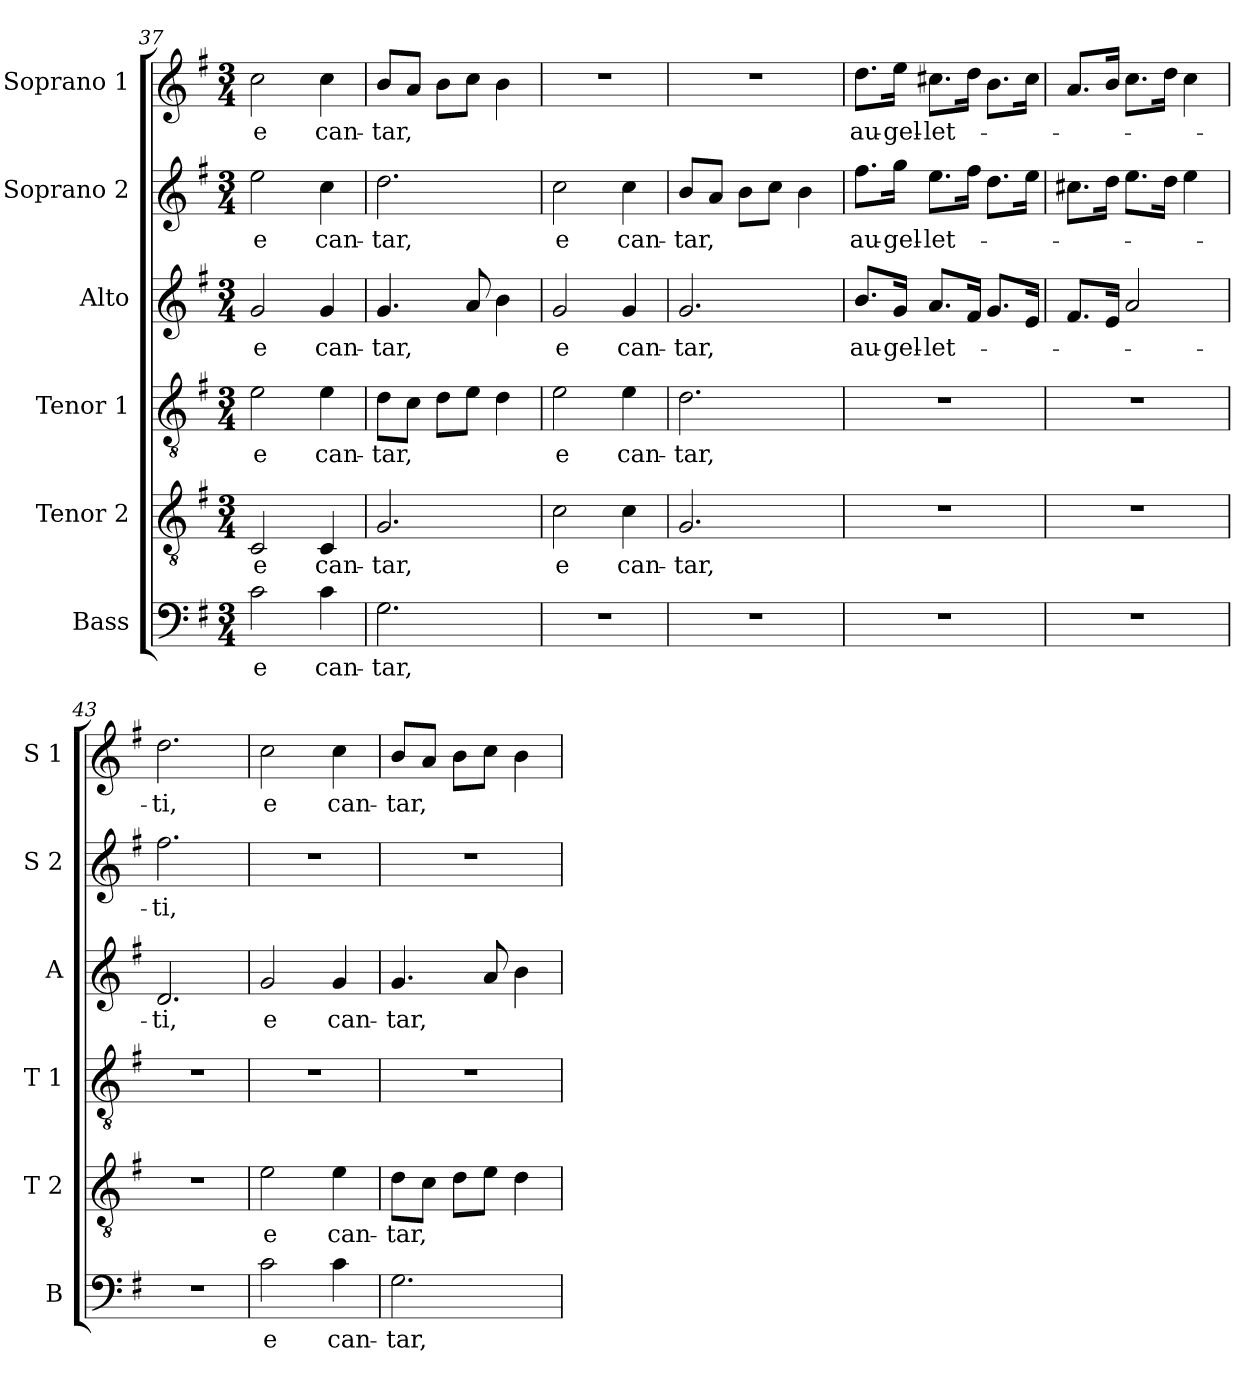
**kern	**text	**kern	**text	**kern	**text	**kern	**text	**kern	**text	**kern	**text
*part6	*part6	*part5	*part5	*part4	*part4	*part3	*part3	*part2	*part2	*part1	*part1
*staff6	*staff6	*staff5	*staff5	*staff4	*staff4	*staff3	*staff3	*staff2	*staff2	*staff1	*staff1
*I"Bass	*	*I"Tenor 2	*	*I"Tenor 1	*	*I"Alto	*	*I"Soprano 2	*	*I"Soprano 1	*
*I'B	*	*I'T 2	*	*I'T 1	*	*I'A	*	*I'S 2	*	*I'S 1	*
*clefF4	*	*clefGv2	*	*clefGv2	*	*clefG2	*	*clefG2	*	*clefG2	*
*k[f#]	*	*k[f#]	*	*k[f#]	*	*k[f#]	*	*k[f#]	*	*k[f#]	*
*G:	*	*G:	*	*G:	*	*G:	*	*G:	*	*G:	*
*M3/4	*	*M3/4	*	*M3/4	*	*M3/4	*	*M3/4	*	*M3/4	*
=37	=37	=37	=37	=37	=37	=37	=37	=37	=37	=37	=37
!	!LO:LY:b	!	!LO:LY:b	!	!LO:LY:b	!	!LO:LY:b	!	!LO:LY:b	!	!LO:LY:b
2c\	e	2C/	e	2e\	e	2g/	e	2ee\	e	2cc\	e
!	!LO:LY:b	!	!LO:LY:b	!	!LO:LY:b	!	!LO:LY:b	!	!LO:LY:b	!	!LO:LY:b
4c\	can-	4C/	can-	4e\	can-	4g/	can-	4cc\	can-	4cc\	can-
!!LO:PB:g=z
=38	=38	=38	=38	=38	=38	=38	=38	=38	=38	=38	=38
!	!LO:LY:b	!	!LO:LY:b	!	!LO:LY:b	!	!LO:LY:b	!	!LO:LY:b	!	!LO:LY:b
2.G\	-tar,	2.G/	-tar,	8d\L	-tar,	4.g/	-tar,	2.dd\	-tar,	8b/L	-tar,
.	.	.	.	8c\J	.	.	.	.	.	8a/J	.
.	.	.	.	8d\L	.	.	.	.	.	8b\L	.
.	.	.	.	8e\J	.	8a/	.	.	.	8cc\J	.
.	.	.	.	4d\	.	4b\	.	.	.	4b\	.
=39	=39	=39	=39	=39	=39	=39	=39	=39	=39	=39	=39
!	!	!	!LO:LY:b	!	!LO:LY:b	!	!LO:LY:b	!	!LO:LY:b	!	!
2.r	.	2c\	e	2e\	e	2g/	e	2cc\	e	2.r	.
!	!	!	!LO:LY:b	!	!LO:LY:b	!	!LO:LY:b	!	!LO:LY:b	!	!
.	.	4c\	can-	4e\	can-	4g/	can-	4cc\	can-	.	.
=40	=40	=40	=40	=40	=40	=40	=40	=40	=40	=40	=40
!	!	!	!LO:LY:b	!	!LO:LY:b	!	!LO:LY:b	!	!LO:LY:b	!	!
2.r	.	2.G/	-tar,	2.d\	-tar,	2.g/	-tar,	8b/L	-tar,	2.r	.
.	.	.	.	.	.	.	.	8a/J	.	.	.
.	.	.	.	.	.	.	.	8b\L	.	.	.
.	.	.	.	.	.	.	.	8cc\J	.	.	.
.	.	.	.	.	.	.	.	4b\	.	.	.
=41	=41	=41	=41	=41	=41	=41	=41	=41	=41	=41	=41
!	!	!	!	!	!	!	!LO:LY:b	!	!LO:LY:b	!	!LO:LY:b
2.r	.	2.r	.	2.r	.	8.b/L	au-	8.ff#\L	au-	8.dd\L	au-
!	!	!	!	!	!	!	!LO:LY:b	!	!LO:LY:b	!	!LO:LY:b
.	.	.	.	.	.	16g/Jk	-gel-	16gg\Jk	-gel-	16ee\Jk	-gel-
!	!	!	!	!	!	!	!LO:LY:b	!	!LO:LY:b	!	!LO:LY:b
.	.	.	.	.	.	8.a/L	-let-	8.ee\L	-let-	8.cc#X\L	-let-
.	.	.	.	.	.	16f#/Jk	.	16ff#\Jk	.	16dd\Jk	.
.	.	.	.	.	.	8.g/L	.	8.dd\L	.	8.b\L	.
.	.	.	.	.	.	16e/Jk	.	16ee\Jk	.	16cc#\Jk	.
=42	=42	=42	=42	=42	=42	=42	=42	=42	=42	=42	=42
2.r	.	2.r	.	2.r	.	8.f#/L	.	8.cc#X\L	.	8.a/L	.
.	.	.	.	.	.	16e/Jk	.	16dd\Jk	.	16b/Jk	.
.	.	.	.	.	.	2a/	.	8.ee\L	.	8.cc\L	.
.	.	.	.	.	.	.	.	16dd\Jk	.	16dd\Jk	.
.	.	.	.	.	.	.	.	4ee\	.	4cc\	.
=43	=43	=43	=43	=43	=43	=43	=43	=43	=43	=43	=43
!	!	!	!	!	!	!	!LO:LY:b	!	!LO:LY:b	!	!LO:LY:b
2.r	.	2.r	.	2.r	.	2.d/	-ti,	2.ff#\	-ti,	2.dd\	-ti,
=44	=44	=44	=44	=44	=44	=44	=44	=44	=44	=44	=44
!	!LO:LY:b	!	!LO:LY:b	!	!	!	!LO:LY:b	!	!	!	!LO:LY:b
2c\	e	2e\	e	2.r	.	2g/	e	2.r	.	2cc\	e
!	!LO:LY:b	!	!LO:LY:b	!	!	!	!LO:LY:b	!	!	!	!LO:LY:b
4c\	can-	4e\	can-	.	.	4g/	can-	.	.	4cc\	can-
!!LO:LB:g=z
=45	=45	=45	=45	=45	=45	=45	=45	=45	=45	=45	=45
!	!LO:LY:b	!	!LO:LY:b	!	!	!	!LO:LY:b	!	!	!	!LO:LY:b
2.G\	-tar,	8d\L	-tar,	2.r	.	4.g/	-tar,	2.r	.	8b/L	-tar,
.	.	8c\J	.	.	.	.	.	.	.	8a/J	.
.	.	8d\L	.	.	.	.	.	.	.	8b\L	.
.	.	8e\J	.	.	.	8a/	.	.	.	8cc\J	.
.	.	4d\	.	.	.	4b\	.	.	.	4b\	.
=	=	=	=	=	=	=	=	=	=	=	=
*-	*-	*-	*-	*-	*-	*-	*-	*-	*-	*-	*-
